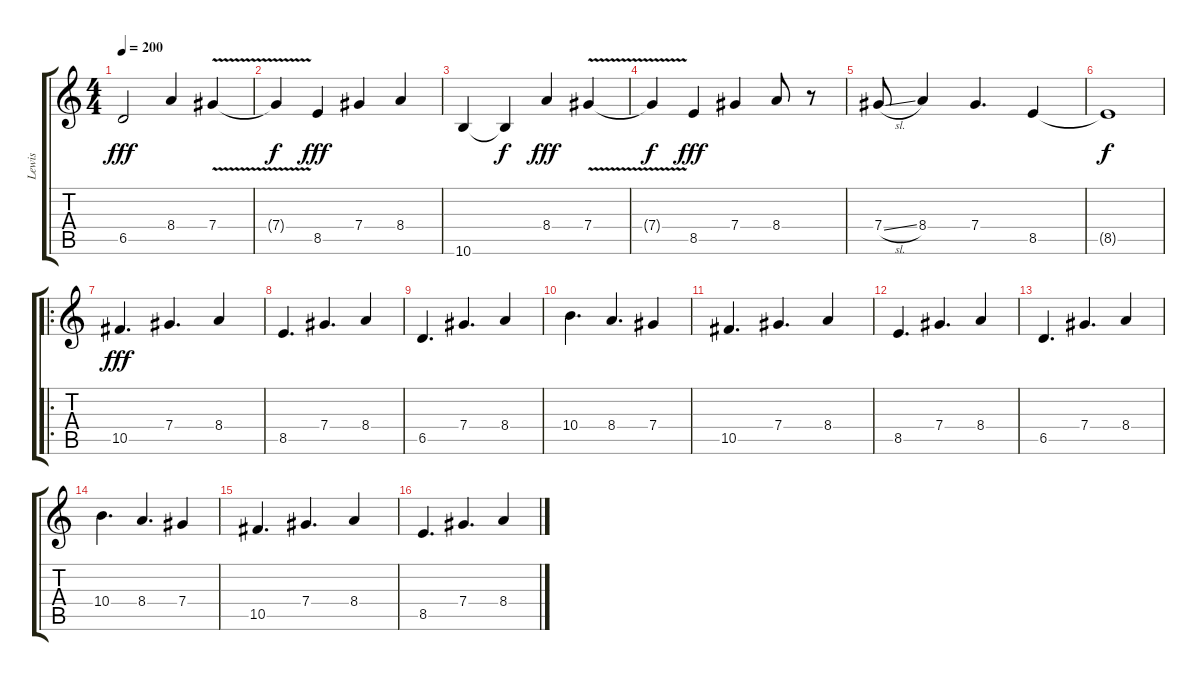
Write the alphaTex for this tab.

\track ("Lewis" "Lewis") {instrument distortionguitar}
\staff {score tabs}
\tuning (Eb4 Bb3 Gb3 Db3 Ab2 Db2) {hide}
\ts (4 4)
\tempo 200
\clef g2
\ks c
6.5.2{dy fff} 8.4.4 7.4{v}.4 |
7.4{v t}.4{dy f} 8.5.4{dy fff} 7.4.4 8.4.4 |
10.6.4 10.6{t}.4{dy f} 8.4.4{dy fff} 7.4{v}.4 |
7.4{v t}.4{dy f} 8.5.4{dy fff} 7.4.4 8.4.8 r.8 |
7.4{sl}.8 8.4.4 7.4.4{d} 8.5.4 |
8.5{t}.1{dy f} |
\ro
10.5.4{d dy fff} 7.4.4{d} 8.4.4 |
8.5.4{d} 7.4.4{d} 8.4.4 |
6.5.4{d} 7.4.4{d} 8.4.4 |
10.4.4{d} 8.4.4{d} 7.4.4 |
10.5.4{d} 7.4.4{d} 8.4.4 |
8.5.4{d} 7.4.4{d} 8.4.4 |
6.5.4{d} 7.4.4{d} 8.4.4 |
10.4.4{d} 8.4.4{d} 7.4.4 |
10.5.4{d} 7.4.4{d} 8.4.4 |
8.5.4{d} 7.4.4{d} 8.4.4
